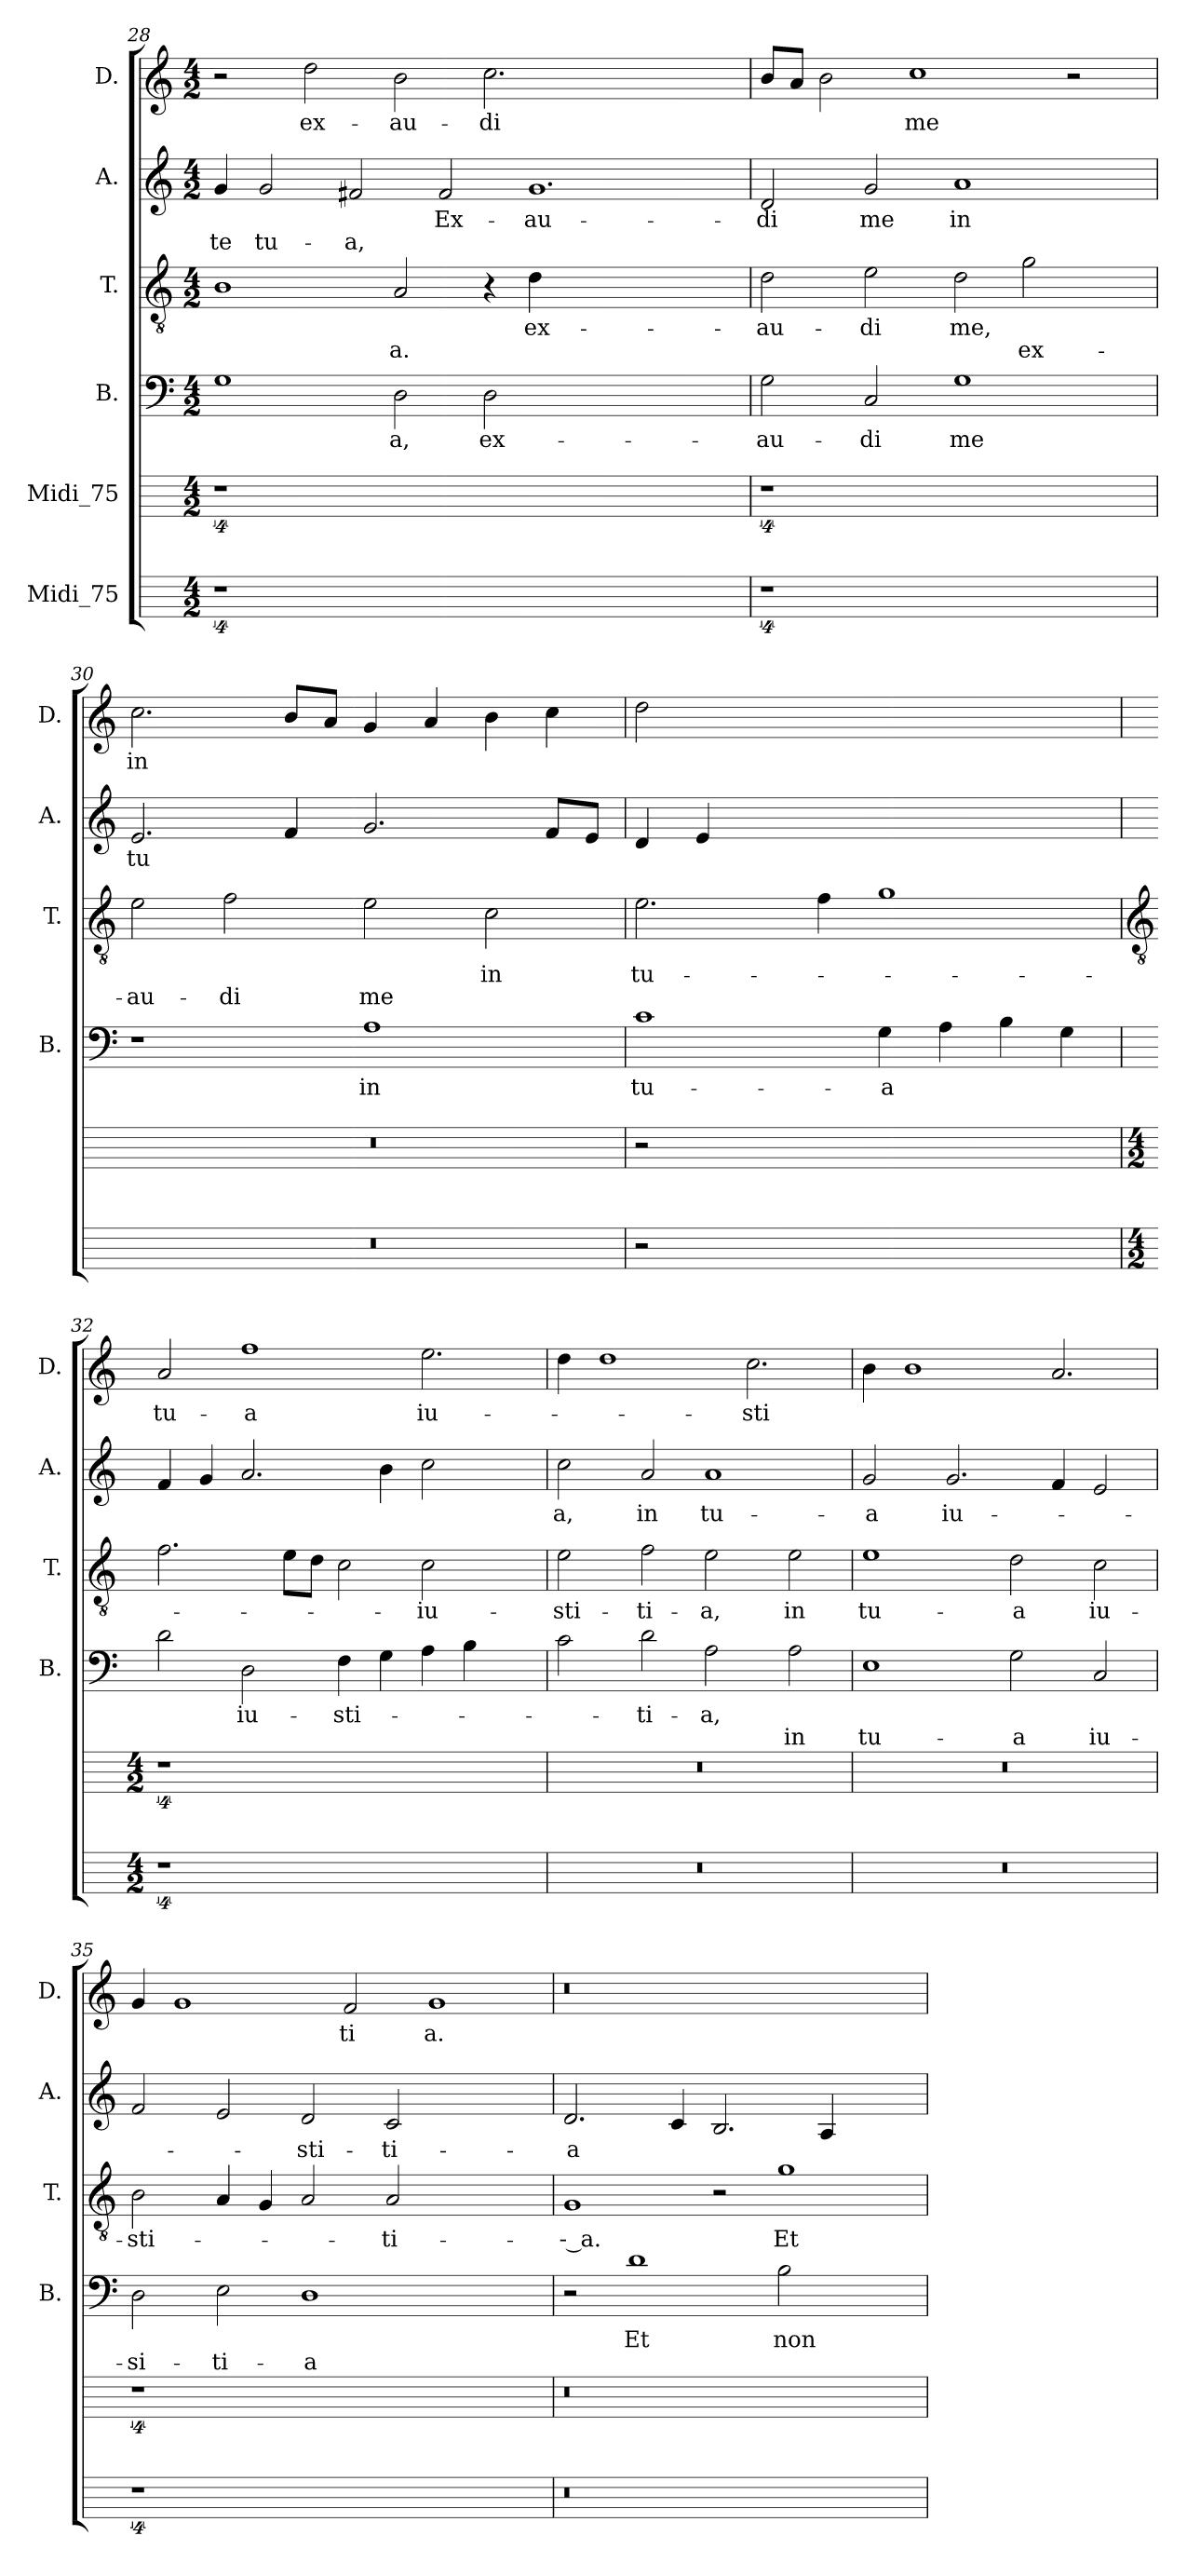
**kern	**kern	**kern	**text	**text	**kern	**text	**text	**kern	**text	**text	**kern	**text
*part6	*part5	*part4	*part4	*part4	*part3	*part3	*part3	*part2	*part2	*part2	*part1	*part1
*staff6	*staff5	*staff4	*staff4	*staff4	*staff3	*staff3	*staff3	*staff2	*staff2	*staff2	*staff1	*staff1
*I"Midi_75	*I"Midi_75	*I"B.	*	*	*I"T.	*	*	*I"A.	*	*	*I"D.	*
*	*	*I'B.	*	*	*I'T.	*	*	*I'A.	*	*	*I'D.	*
*	*	*clefF4	*	*	*clefGv2	*	*	*clefG2	*	*	*clefG2	*
*	*	*k[]	*	*	*k[]	*	*	*k[]	*	*	*k[]	*
*	*	*C:	*	*	*C:	*	*	*C:	*	*	*C:	*
*M4/2	*M4/2	*M4/2	*	*	*M4/2	*	*	*M4/2	*	*	*M4/2	*
=28	=28	=28	=28	=28	=28	=28	=28	=28	=28	=28	=28	=28
!	!	!	!	!	!	!	!	!	!	!LO:LY:b	!	!
4%9r	4%9r	1G	.	.	1B	.	.	4g	.	-te	2r	.
!	!	!	!	!	!	!	!	!	!	!LO:LY:b	!	!
.	.	.	.	.	.	.	.	2g	.	tu-	.	.
!	!	!	!	!	!	!	!	!	!	!	!	!LO:LY:b
.	.	.	.	.	.	.	.	.	.	.	2dd	ex-
!	!	!	!	!	!	!	!	!	!	!LO:LY:b	!	!
.	.	.	.	.	.	.	.	2f#X	.	-a,	.	.
!	!	!	!LO:LY:b	!	!	!	!LO:LY:b	!	!	!	!	!LO:LY:b
.	.	2D	-a,	.	2A	.	-a.	.	.	.	2b	-au-
!	!	!	!	!	!	!	!	!	!LO:LY:b	!	!	!
.	.	.	.	.	.	.	.	2f#	Ex-	.	.	.
!	!	!	!LO:LY:b	!	!	!	!	!	!	!	!	!LO:LY:b
.	.	2D	ex-	.	4r	.	.	.	.	.	2.cc	-di
!	!	!	!	!	!	!LO:LY:b	!	!	!LO:LY:b	!	!	!
.	.	.	.	.	4d	ex-	.	1.g	-au-	.	.	.
.	.	1ryy	.	.	1ryy	.	.	.	.	.	.	.
1ryy	1ryy	.	.	.	.	.	.	.	.	.	1ryy	.
.	.	4ryy	.	.	4ryy	.	.	.	.	.	.	.
=29	=29	=29	=29	=29	=29	=29	=29	=29	=29	=29	=29	=29
!	!	!	!LO:LY:b	!	!	!LO:LY:b	!	!	!LO:LY:b	!	!	!
4%9r	4%9r	2G	-au-	.	2d	-au-	.	2d	-di	.	8bL	.
.	.	.	.	.	.	.	.	.	.	.	8aJ	.
.	.	.	.	.	.	.	.	.	.	.	2b	.
!	!	!	!LO:LY:b	!	!	!LO:LY:b	!	!	!LO:LY:b	!	!	!
.	.	2C	-di	.	2e	-di	.	2g	me	.	.	.
!	!	!	!	!	!	!	!	!	!	!	!	!LO:LY:b
.	.	.	.	.	.	.	.	.	.	.	1cc	me
!	!	!	!LO:LY:b	!	!	!LO:LY:b	!	!	!LO:LY:b	!	!	!
.	.	1G	me	.	2d	me,	.	1a	in	.	.	.
!	!	!	!	!	!	!	!LO:LY:b	!	!	!	!	!
.	.	.	.	.	2g	.	ex-	.	.	.	.	.
.	.	.	.	.	.	.	.	.	.	.	2r	.
.	.	4ryy	.	.	4ryy	.	.	4ryy	.	.	.	.
=30	=30	=30	=30	=30	=30	=30	=30	=30	=30	=30	=30	=30
!	!	!	!	!	!	!	!LO:LY:b	!	!LO:LY:b	!	!	!LO:LY:b
0r	0r	1r	.	.	2e	.	-au-	2.e	tu	.	2.cc	in
!	!	!	!	!	!	!	!LO:LY:b	!	!	!	!	!
.	.	.	.	.	2f	.	-di	.	.	.	.	.
.	.	.	.	.	.	.	.	4f	.	.	8bL	.
.	.	.	.	.	.	.	.	.	.	.	8aJ	.
!	!	!	!LO:LY:b	!	!	!	!LO:LY:b	!	!	!	!	!
.	.	1A	in	.	2e	.	me	2.g	.	.	4g	.
.	.	.	.	.	.	.	.	.	.	.	4a	.
!	!	!	!	!	!	!LO:LY:b	!	!	!	!	!	!
.	.	.	.	.	2c	in	.	.	.	.	4b	.
.	.	.	.	.	.	.	.	8fL	.	.	4cc	.
.	.	.	.	.	.	.	.	8eJ	.	.	.	.
=31	=31	=31	=31	=31	=31	=31	=31	=31	=31	=31	=31	=31
!	!	!	!LO:LY:b	!	!	!LO:LY:b	!	!	!	!	!	!
2r	2r	1c	tu-	.	2.e	tu-	.	4d	.	.	2dd	.
.	.	.	.	.	.	.	.	4e	.	.	.	.
1.ryy	1.ryy	.	.	.	.	.	.	1.ryy	.	.	1.ryy	.
.	.	.	.	.	4f	.	.	.	.	.	.	.
!	!	!	!LO:LY:b	!	!	!	!	!	!	!	!	!
.	.	4G	-a	.	1g	.	.	.	.	.	.	.
.	.	4A	.	.	.	.	.	.	.	.	.	.
.	.	4B	.	.	.	.	.	.	.	.	.	.
.	.	4G	.	.	.	.	.	.	.	.	.	.
!!LO:LB:g=z
=32	=32	=32	=32	=32	=32	=32	=32	=32	=32	=32	=32	=32
*	*	*	*	*	*clefGv2	*	*	*	*	*	*	*
*M4/2	*M4/2	*	*	*	*	*	*	*	*	*	*	*
!	!	!	!	!	!	!	!	!	!	!	!	!LO:LY:b
4%9r	4%9r	2d	.	.	2.f	.	.	4f	.	.	2a	tu-
.	.	.	.	.	.	.	.	4g	.	.	.	.
!	!	!	!LO:LY:b	!	!	!	!	!	!	!	!	!LO:LY:b
.	.	2D	iu-	.	.	.	.	2.a	.	.	1ff	-a
.	.	.	.	.	8eL	.	.	.	.	.	.	.
.	.	.	.	.	8dJ	.	.	.	.	.	.	.
!	!	!	!LO:LY:b	!	!	!	!	!	!	!	!	!
.	.	4F	-sti-	.	2c	.	.	.	.	.	.	.
.	.	4G	.	.	.	.	.	4b	.	.	.	.
!	!	!	!	!	!	!LO:LY:b	!	!	!	!	!	!LO:LY:b
.	.	4A	.	.	2c	-iu-	.	2cc	.	.	2.ee	iu-
.	.	4B	.	.	.	.	.	.	.	.	.	.
.	.	4ryy	.	.	4ryy	.	.	4ryy	.	.	.	.
=33	=33	=33	=33	=33	=33	=33	=33	=33	=33	=33	=33	=33
!	!	!	!	!	!	!LO:LY:b	!	!	!LO:LY:b	!	!	!
0r	0r	2c	.	.	2e	-sti-	.	2cc	a,	.	4dd	.
.	.	.	.	.	.	.	.	.	.	.	1dd	.
!	!	!	!LO:LY:b	!	!	!LO:LY:b	!	!	!LO:LY:b	!	!	!
.	.	2d	-ti-	.	2f	-ti-	.	2a	in	.	.	.
!	!	!	!LO:LY:b	!	!	!LO:LY:b	!	!	!LO:LY:b	!	!	!
.	.	2A	-a,	.	2e	-a,	.	1a	tu-	.	.	.
!	!	!	!	!	!	!	!	!	!	!	!	!LO:LY:b
.	.	.	.	.	.	.	.	.	.	.	2.cc	-sti
!	!	!	!	!LO:LY:b	!	!LO:LY:b	!	!	!	!	!	!
.	.	2A	.	in	2e	in	.	.	.	.	.	.
=34	=34	=34	=34	=34	=34	=34	=34	=34	=34	=34	=34	=34
!	!	!	!	!LO:LY:b	!	!LO:LY:b	!	!	!LO:LY:b	!	!	!
0r	0r	1E	.	tu-	1e	tu-	.	2g	-a	.	4b	.
.	.	.	.	.	.	.	.	.	.	.	1b	.
!	!	!	!	!	!	!	!	!	!LO:LY:b	!	!	!
.	.	.	.	.	.	.	.	2.g	iu-	.	.	.
!	!	!	!	!LO:LY:b	!	!LO:LY:b	!	!	!	!	!	!
.	.	2G	.	-a	2d	-a	.	.	.	.	.	.
.	.	.	.	.	.	.	.	4f	.	.	2.a	.
!	!	!	!	!LO:LY:b	!	!LO:LY:b	!	!	!	!	!	!
.	.	2C	.	iu-	2c	iu-	.	2e	.	.	.	.
=35	=35	=35	=35	=35	=35	=35	=35	=35	=35	=35	=35	=35
!	!	!	!	!LO:LY:b	!	!LO:LY:b	!	!	!	!	!	!
4%11r	4%11r	2D	.	-si-	2B	-sti-	.	2f	.	.	4g	.
.	.	.	.	.	.	.	.	.	.	.	1g	.
!	!	!	!	!LO:LY:b	!	!	!	!	!	!	!	!
.	.	2E	.	-ti-	4A	.	.	2e	.	.	.	.
.	.	.	.	.	4G	.	.	.	.	.	.	.
!	!	!	!	!LO:LY:b	!	!	!	!	!LO:LY:b	!	!	!
.	.	1D	.	-a	2A	.	.	2d	-sti-	.	.	.
!	!	!	!	!	!	!	!	!	!	!	!	!LO:LY:b
.	.	.	.	.	.	.	.	.	.	.	2f	ti
!	!	!	!	!	!	!LO:LY:b	!	!	!LO:LY:b	!	!	!
.	.	.	.	.	2A	-ti-	.	2c	-ti-	.	.	.
!	!	!	!	!	!	!	!	!	!	!	!	!LO:LY:b
.	.	.	.	.	.	.	.	.	.	.	1g	- a.
.	.	2.ryy	.	.	2.ryy	.	.	2.ryy	.	.	.	.
=36	=36	=36	=36	=36	=36	=36	=36	=36	=36	=36	=36	=36
!	!	!	!	!	!	!LO:LY:b	!	!	!LO:LY:b	!	!	!
0r	0r	2r	.	.	1G	-- a.	.	2.d	-a	.	0r	.
!	!	!	!LO:LY:b	!	!	!	!	!	!	!	!	!
.	.	1d	Et	.	.	.	.	.	.	.	.	.
.	.	.	.	.	.	.	.	4c	.	.	.	.
.	.	.	.	.	2r	.	.	2.B	.	.	.	.
!	!	!	!LO:LY:b	!	!	!LO:LY:b	!	!	!	!	!	!
.	.	2B	non	.	1g	Et	.	.	.	.	.	.
.	.	.	.	.	.	.	.	4A	.	.	.	.
2ryy	2ryy	2ryy	.	.	.	.	.	2ryy	.	.	2ryy	.
=	=	=	=	=	=	=	=	=	=	=	=	=
*-	*-	*-	*-	*-	*-	*-	*-	*-	*-	*-	*-	*-
